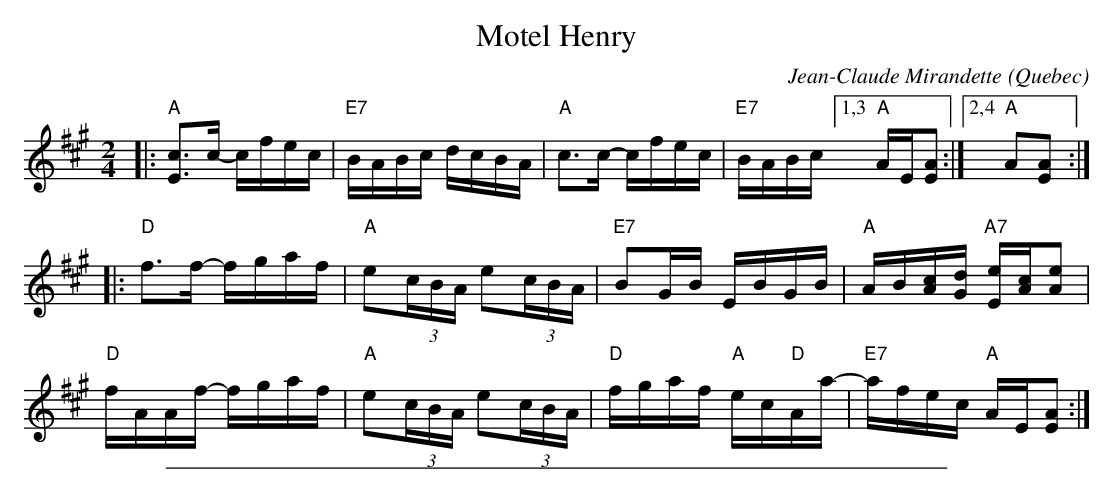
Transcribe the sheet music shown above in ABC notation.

X:1
T: Motel Henry
C: Jean-Claude Mirandette
O: Quebec
M: 2/4
L: 1/16
K: A
|:\
"A"[c3E3]c- cfec | "E7"BABc dcBA |\
"A"c3c- cfec | "E7"BABc [1,3 "A"AE[A2E2] :|[2,4 "A"A2[A2E2] :|
|:\
"D"f3f- fgaf | "A"e2(3cBA e2(3cBA |\
"E7"B2GB EBGB | "A"AB[cA][dG] "A7"[eE][cA][e2A2] |
"D"fAAf- fgaf | "A"e2(3cBA e2(3cBA |\
"D"fgaf "A"ec"D"Aa- | "E7"afec "A"AE[A2E2] :|
